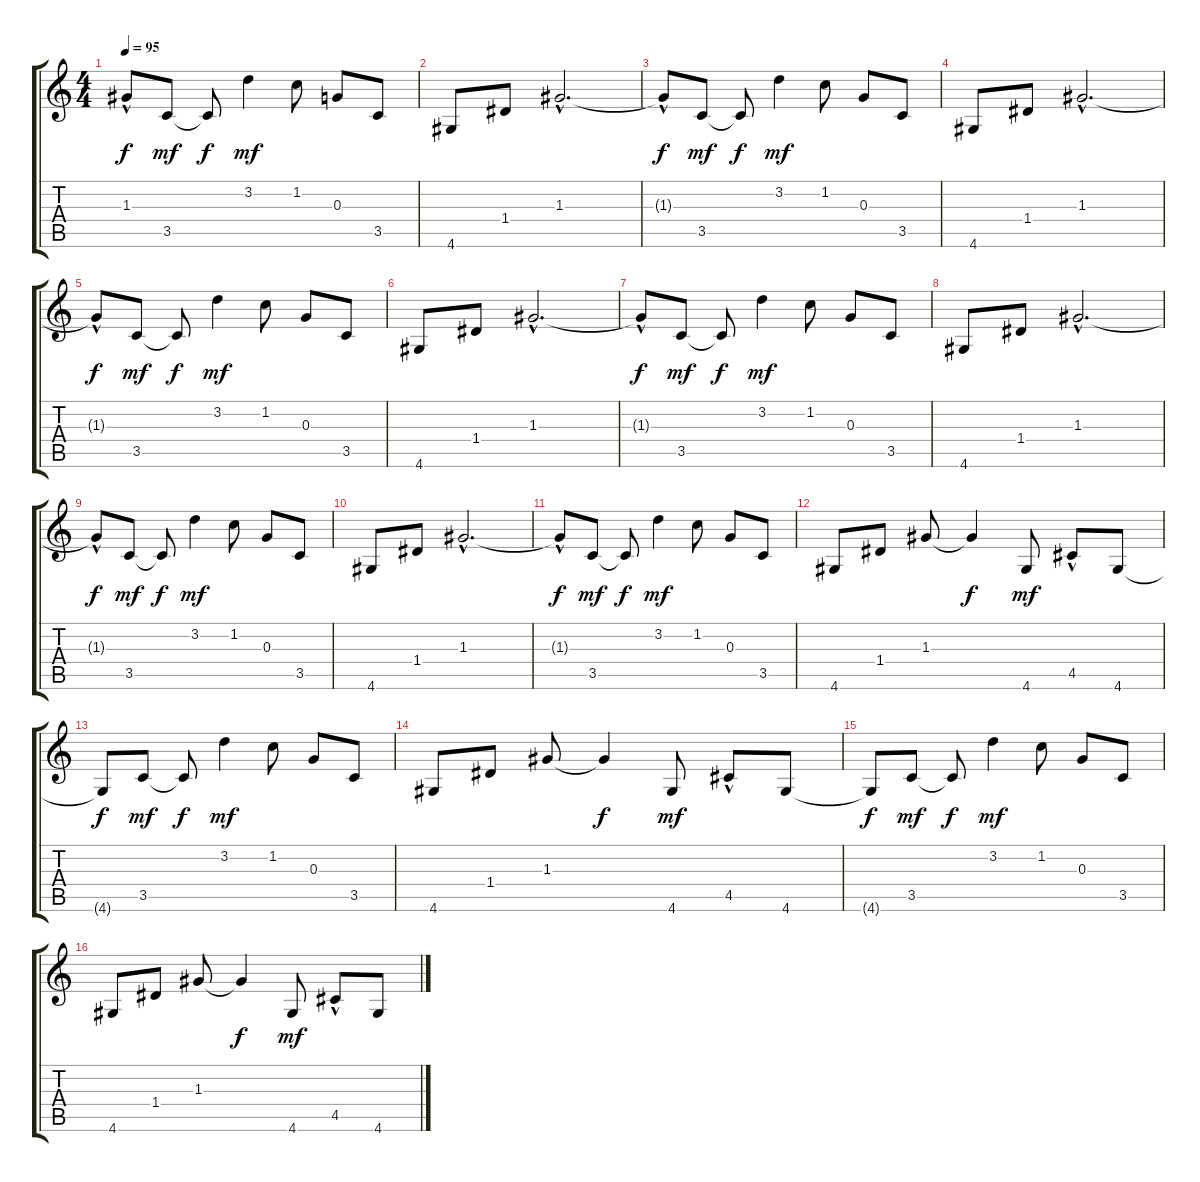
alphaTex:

\track "" {instrument acousticguitarsteel}
\staff {score tabs}
\tuning (E4 B3 G3 D3 A2 E2) {hide}
\ts (4 4)
\tempo 95
\clef g2
\ks c
1.3{hac t}.8{dy f} 3.5.8{dy mf} 3.5{t}.8{dy f} 3.2.4{dy mf} 1.2.8 0.3.8 3.5.8 |
4.6.8 1.4.8 1.3{hac}.2{d} |
1.3{hac t}.8{dy f} 3.5.8{dy mf} 3.5{t}.8{dy f} 3.2.4{dy mf} 1.2.8 0.3.8 3.5.8 |
4.6.8 1.4.8 1.3{hac}.2{d} |
1.3{hac t}.8{dy f} 3.5.8{dy mf} 3.5{t}.8{dy f} 3.2.4{dy mf} 1.2.8 0.3.8 3.5.8 |
4.6.8 1.4.8 1.3{hac}.2{d} |
1.3{hac t}.8{dy f} 3.5.8{dy mf} 3.5{t}.8{dy f} 3.2.4{dy mf} 1.2.8 0.3.8 3.5.8 |
4.6.8 1.4.8 1.3{hac}.2{d} |
1.3{hac t}.8{dy f} 3.5.8{dy mf} 3.5{t}.8{dy f} 3.2.4{dy mf} 1.2.8 0.3.8 3.5.8 |
4.6.8 1.4.8 1.3{hac}.2{d} |
1.3{hac t}.8{dy f} 3.5.8{dy mf} 3.5{t}.8{dy f} 3.2.4{dy mf} 1.2.8 0.3.8 3.5.8 |
4.6.8 1.4.8 1.3.8 1.3{t}.4{dy f} 4.6.8{dy mf} 4.5{hac}.8 4.6.8 |
4.6{t}.8{dy f} 3.5.8{dy mf} 3.5{t}.8{dy f} 3.2.4{dy mf} 1.2.8 0.3.8 3.5.8 |
4.6.8 1.4.8 1.3.8 1.3{t}.4{dy f} 4.6.8{dy mf} 4.5{hac}.8 4.6.8 |
4.6{t}.8{dy f} 3.5.8{dy mf} 3.5{t}.8{dy f} 3.2.4{dy mf} 1.2.8 0.3.8 3.5.8 |
4.6.8 1.4.8 1.3.8 1.3{t}.4{dy f} 4.6.8{dy mf} 4.5{hac}.8 4.6.8
